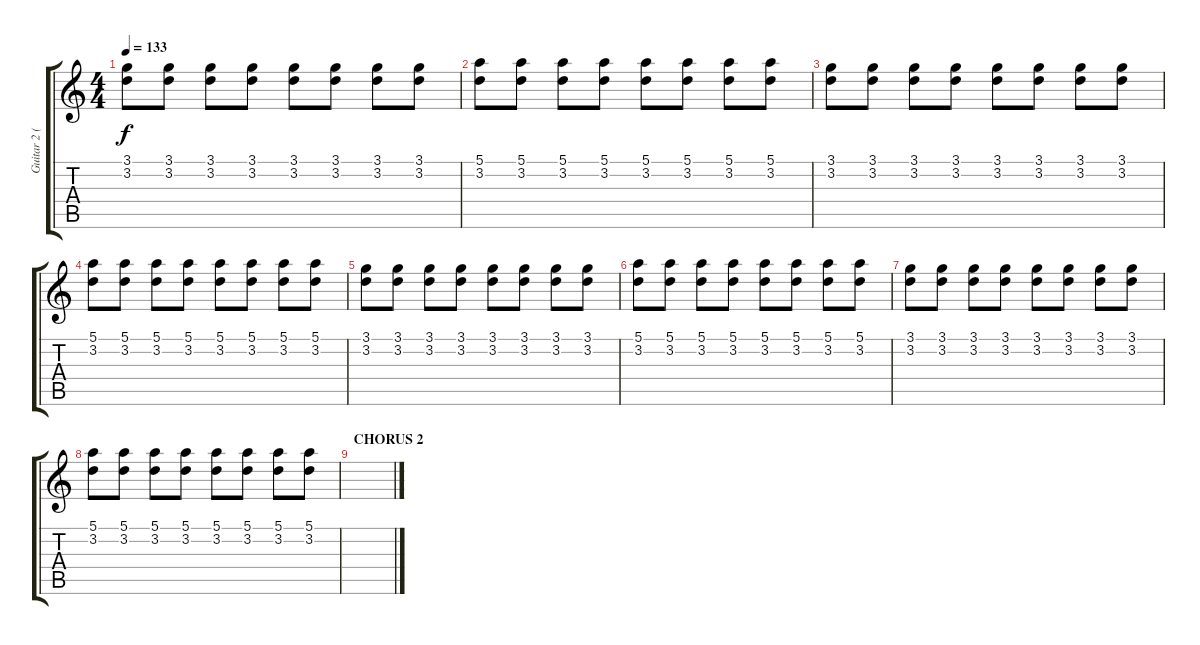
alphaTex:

\track ("Guitar 2 (Clean)" "Guitar 2 (") {instrument electricguitarclean}
\staff {score tabs}
\tuning (E4 B3 G3 D3 A2 E2) {hide}
\ts (4 4)
\tempo 133
\clef g2
\ks c
(3.1 3.2).8{dy f} (3.1 3.2).8 (3.1 3.2).8 (3.1 3.2).8 (3.1 3.2).8 (3.1 3.2).8 (3.1 3.2).8 (3.1 3.2).8 |
(5.1 3.2).8 (5.1 3.2).8 (5.1 3.2).8 (5.1 3.2).8 (5.1 3.2).8 (5.1 3.2).8 (5.1 3.2).8 (5.1 3.2).8 |
(3.1 3.2).8 (3.1 3.2).8 (3.1 3.2).8 (3.1 3.2).8 (3.1 3.2).8 (3.1 3.2).8 (3.1 3.2).8 (3.1 3.2).8 |
(5.1 3.2).8 (5.1 3.2).8 (5.1 3.2).8 (5.1 3.2).8 (5.1 3.2).8 (5.1 3.2).8 (5.1 3.2).8 (5.1 3.2).8 |
(3.1 3.2).8 (3.1 3.2).8 (3.1 3.2).8 (3.1 3.2).8 (3.1 3.2).8 (3.1 3.2).8 (3.1 3.2).8 (3.1 3.2).8 |
(5.1 3.2).8 (5.1 3.2).8 (5.1 3.2).8 (5.1 3.2).8 (5.1 3.2).8 (5.1 3.2).8 (5.1 3.2).8 (5.1 3.2).8 |
(3.1 3.2).8 (3.1 3.2).8 (3.1 3.2).8 (3.1 3.2).8 (3.1 3.2).8 (3.1 3.2).8 (3.1 3.2).8 (3.1 3.2).8 |
(5.1 3.2).8 (5.1 3.2).8 (5.1 3.2).8 (5.1 3.2).8 (5.1 3.2).8 (5.1 3.2).8 (5.1 3.2).8 (5.1 3.2).8 |
\section ("" "CHORUS 2")
